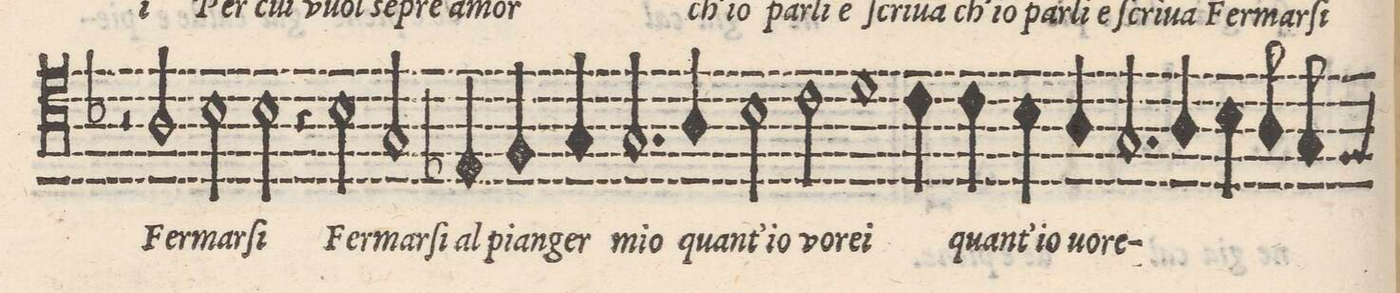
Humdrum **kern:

**kern	**text
*I"TENORE 	*
*clefC4	*
*k[b-]	*
*met(C|)	*
*M2/1	*
2r	.
2A/	Fer-
2B-\	-mar-
2B-\	-ſi
=46-	=46-
4r	.
2B-\	Fer-
2G/	-mar-
4E-X/	-ſi_al
4F/	pia(n)-
4G/	-ger
=47-	=47-
2.G/	mio
4A/	quan-
2B-\	-t'io
2c\	vo-
=48-	=48-
1d	-re-
4c\	-i
4c\	quan-
4B-\	-t'io
4A/	uo-
=49-	=49-
2.G/	-re-
4A/	.
4B-\	.
8A/	.
8G/	.
*custos:F	*
*-	*-
